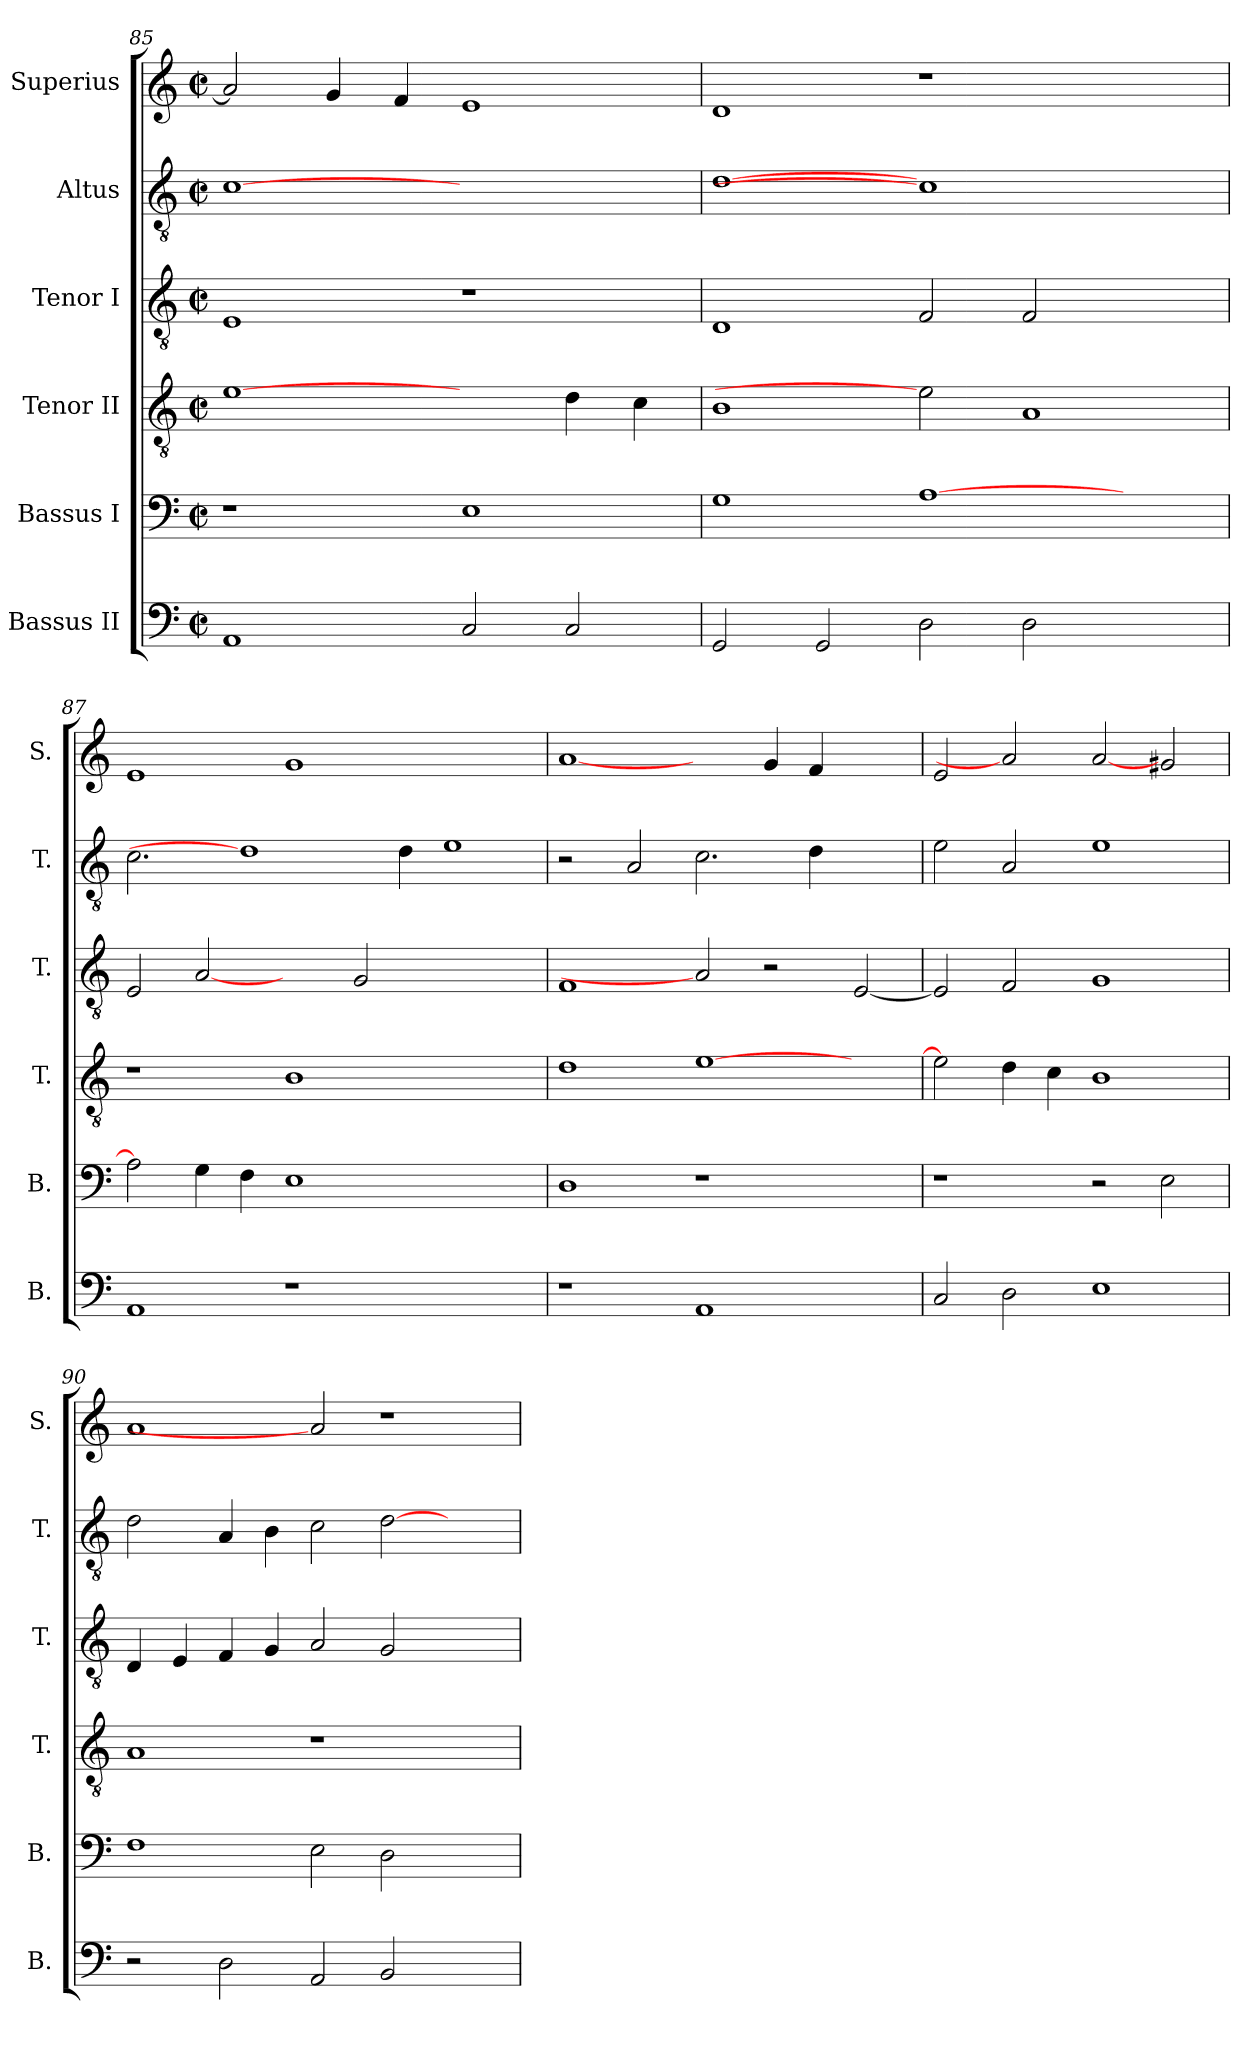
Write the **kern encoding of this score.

**kern	**kern	**kern	**kern	**kern	**kern
*part6	*part5	*part4	*part3	*part2	*part1
*staff6	*staff5	*staff4	*staff3	*staff2	*staff1
*I"Bassus II	*I"Bassus I	*I"Tenor II	*I"Tenor I	*I"Altus	*I"Superius
*I'B.	*I'B.	*I'T.	*I'T.	*I'T.	*I'S.
*clefF4	*clefF4	*clefGv2	*clefGv2	*clefGv2	*clefG2
*	*	*ITrd7c12	*ITrd7c12	*ITrd7c12	*
*k[]	*k[]	*k[]	*k[]	*k[]	*k[]
*C:	*C:	*C:	*C:	*C:	*C:
*M2/2	*M2/2	*M2/2	*M2/2	*M2/2	*M2/2
*met(c|)	*met(c|)	*met(c|)	*met(c|)	*met(c|)	*met(c|)
=85	=85	=85	=85	=85	=85
1AAi	1r	[1Ei	1EEi	[1Ci	2ai/]
.	.	.	.	.	4gi/
.	.	.	.	.	4fi/
2Ci/	1Ei	2ryy	1r	1ryy	1ei
2Ci/	.	4Di\	.	.	.
.	.	4Ci\	.	.	.
=86	=86	=86	=86	=86	=86
2GGi/	1Gi	1BBi	1DDi	[1Di	1di
2GGi/	.	.	.	.	.
2Di\	[>1Ai	2Ei]	2FFi/	1Ci]	1r
2Di\	.	1AAi	2FFi/	.	.
2ryy	2ryy	.	2ryy	2ryy	2ryy
!!LO:PB:g=z
=87	=87	=87	=87	=87	=87
1AAi	2Ai\]	1r	2EEi/	2.Ci\	1ei
.	4Gi\	.	[2AAi	.	.
.	4Fi\	.	.	1Di]	.
1r	1Ei	1BBi	2ryy	.	1gi
.	.	.	2GGi/	.	.
.	.	.	.	4Di\	.
1ryy	1ryy	1ryy	1ryy	1Ei	1ryy
=88	=88	=88	=88	=88	=88
1r	1Di	1Di	1FFi	2r	[1ai
.	.	.	.	2AAi/	.
1AAi	1r	[>1Ei	2AAi]	2.Ci\	2ryy
.	.	.	2r	.	4gi/
.	.	.	.	4Di\	4fi/
2ryy	2ryy	2ryy	[<2EEi/	2ryy	2ryy
=89	=89	=89	=89	=89	=89
2Ci/	1r	2Ei\]	2EEi/]	2Ei\	2ei/
2Di\	.	4Di\	2FFi/	2AAi/	2ai]
.	.	4Ci\	.	.	.
1Ei	2r	1BBi	1GGi	1Ei	[2ai
.	2Ei\	.	.	.	2g#Xi/
=90	=90	=90	=90	=90	=90
2r	1Fi	1AAi	4DDi/	2Di\	1ai
.	.	.	4EEi/	.	.
2Di\	.	.	4FFi/	4AAi/	.
.	.	.	4GGi/	4BBi\	.
2AAi/	2Ei\	1r	2AAi/	2Ci\	2ai]
2BBi/	2Di\	.	2GGi/	[>2Di\	1r
2ryy	2ryy	2ryy	2ryy	2ryy	.
=	=	=	=	=	=
*-	*-	*-	*-	*-	*-
